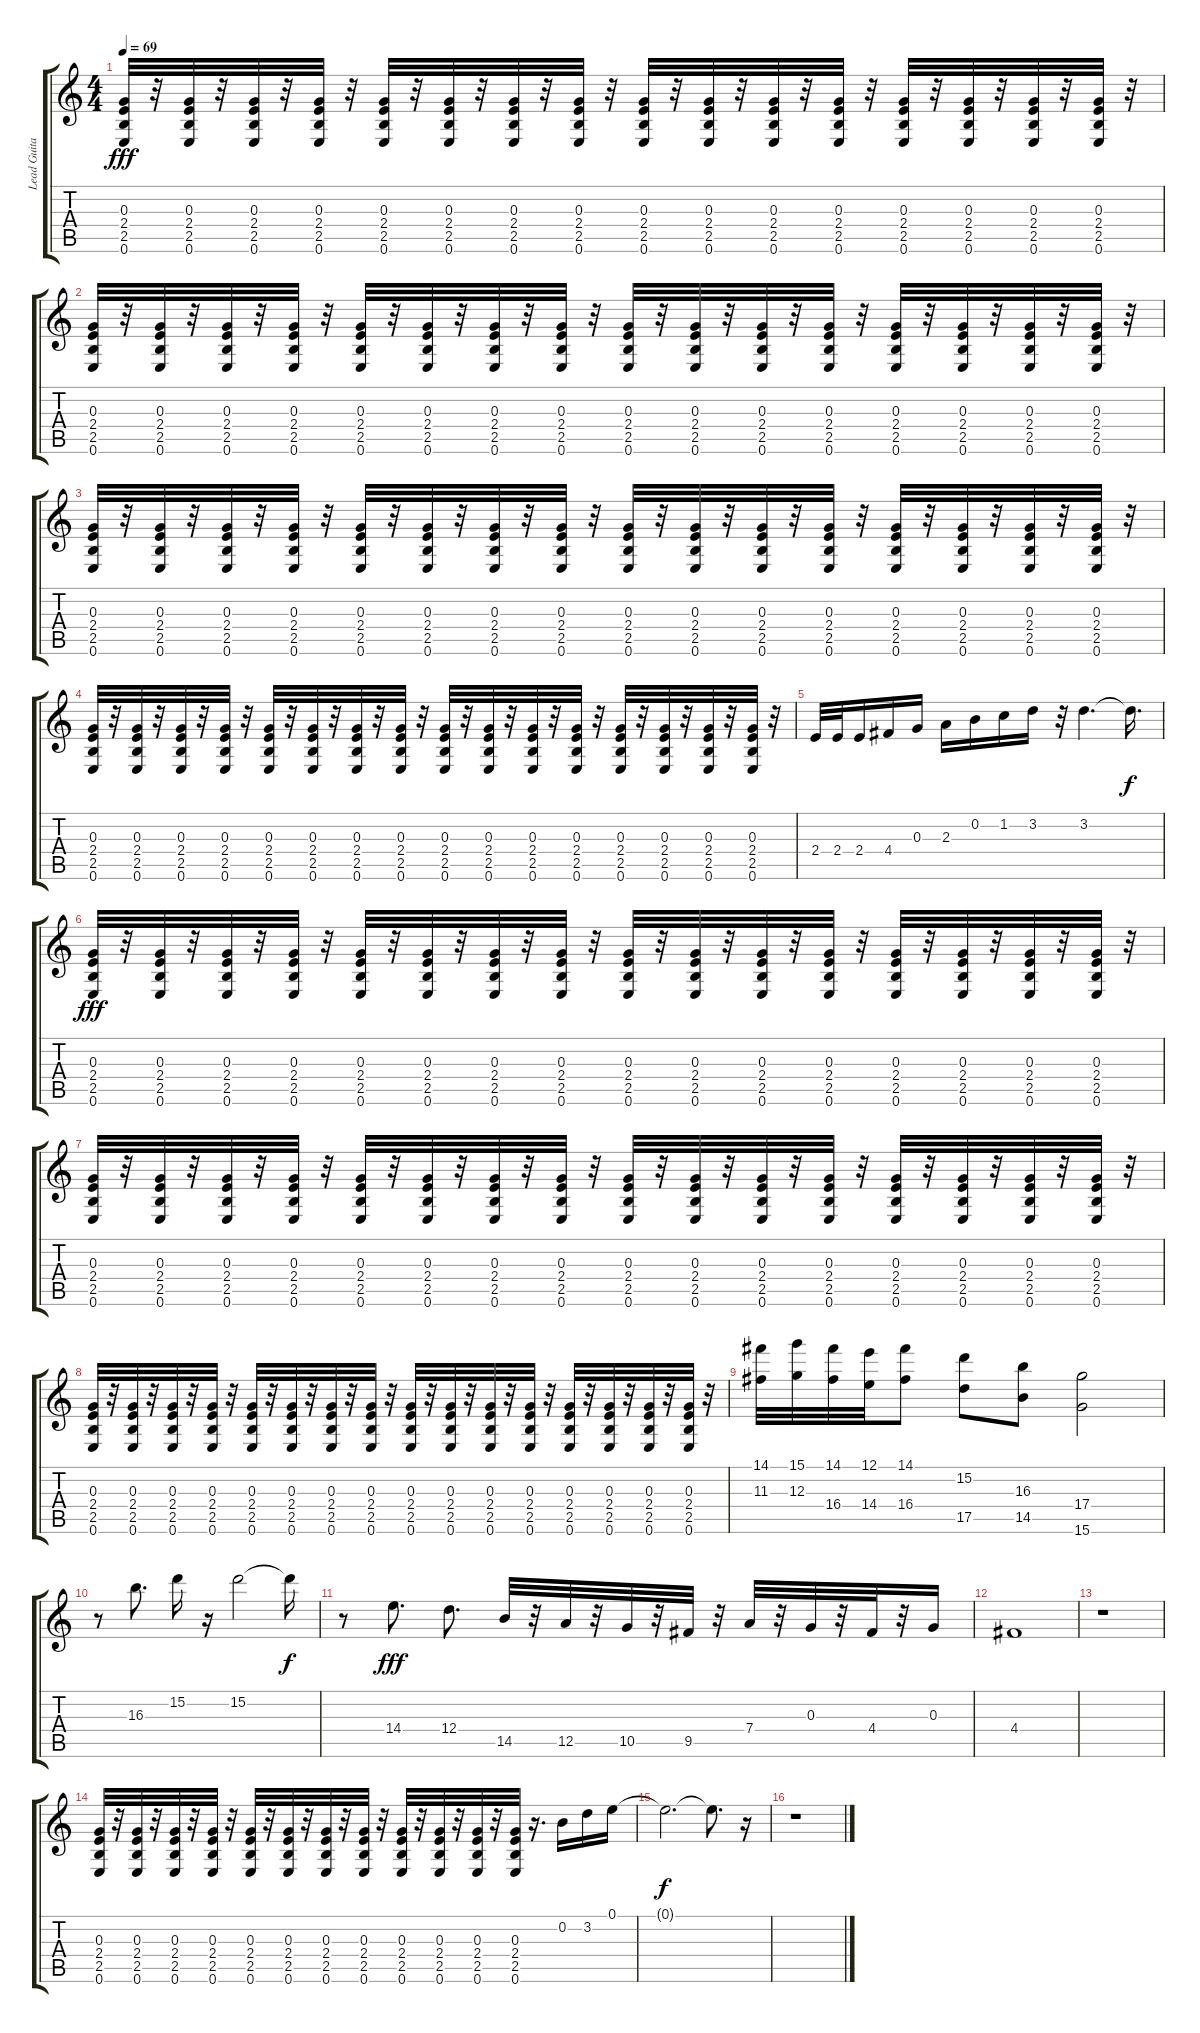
\track ("Lead Guitar" "Lead Guita") {instrument distortionguitar}
\staff {score tabs}
\tuning (E4 B3 G3 D3 A2 E2) {hide}
\ts (4 4)
\tempo 69
\clef g2
\ks c
(0.3 2.4 2.5 0.6).32{dy fff} r.32 (0.3 2.4 2.5 0.6).32 r.32 (0.3 2.4 2.5 0.6).32 r.32 (0.3 2.4 2.5 0.6).32 r.32 (0.3 2.4 2.5 0.6).32 r.32 (0.3 2.4 2.5 0.6).32 r.32 (0.3 2.4 2.5 0.6).32 r.32 (0.3 2.4 2.5 0.6).32 r.32 (0.3 2.4 2.5 0.6).32 r.32 (0.3 2.4 2.5 0.6).32 r.32 (0.3 2.4 2.5 0.6).32 r.32 (0.3 2.4 2.5 0.6).32 r.32 (0.3 2.4 2.5 0.6).32 r.32 (0.3 2.4 2.5 0.6).32 r.32 (0.3 2.4 2.5 0.6).32 r.32 (0.3 2.4 2.5 0.6).32 r.32 |
(0.3 2.4 2.5 0.6).32 r.32 (0.3 2.4 2.5 0.6).32 r.32 (0.3 2.4 2.5 0.6).32 r.32 (0.3 2.4 2.5 0.6).32 r.32 (0.3 2.4 2.5 0.6).32 r.32 (0.3 2.4 2.5 0.6).32 r.32 (0.3 2.4 2.5 0.6).32 r.32 (0.3 2.4 2.5 0.6).32 r.32 (0.3 2.4 2.5 0.6).32 r.32 (0.3 2.4 2.5 0.6).32 r.32 (0.3 2.4 2.5 0.6).32 r.32 (0.3 2.4 2.5 0.6).32 r.32 (0.3 2.4 2.5 0.6).32 r.32 (0.3 2.4 2.5 0.6).32 r.32 (0.3 2.4 2.5 0.6).32 r.32 (0.3 2.4 2.5 0.6).32 r.32 |
(0.3 2.4 2.5 0.6).32 r.32 (0.3 2.4 2.5 0.6).32 r.32 (0.3 2.4 2.5 0.6).32 r.32 (0.3 2.4 2.5 0.6).32 r.32 (0.3 2.4 2.5 0.6).32 r.32 (0.3 2.4 2.5 0.6).32 r.32 (0.3 2.4 2.5 0.6).32 r.32 (0.3 2.4 2.5 0.6).32 r.32 (0.3 2.4 2.5 0.6).32 r.32 (0.3 2.4 2.5 0.6).32 r.32 (0.3 2.4 2.5 0.6).32 r.32 (0.3 2.4 2.5 0.6).32 r.32 (0.3 2.4 2.5 0.6).32 r.32 (0.3 2.4 2.5 0.6).32 r.32 (0.3 2.4 2.5 0.6).32 r.32 (0.3 2.4 2.5 0.6).32 r.32 |
(0.3 2.4 2.5 0.6).32 r.32 (0.3 2.4 2.5 0.6).32 r.32 (0.3 2.4 2.5 0.6).32 r.32 (0.3 2.4 2.5 0.6).32 r.32 (0.3 2.4 2.5 0.6).32 r.32 (0.3 2.4 2.5 0.6).32 r.32 (0.3 2.4 2.5 0.6).32 r.32 (0.3 2.4 2.5 0.6).32 r.32 (0.3 2.4 2.5 0.6).32 r.32 (0.3 2.4 2.5 0.6).32 r.32 (0.3 2.4 2.5 0.6).32 r.32 (0.3 2.4 2.5 0.6).32 r.32 (0.3 2.4 2.5 0.6).32 r.32 (0.3 2.4 2.5 0.6).32 r.32 (0.3 2.4 2.5 0.6).32 r.32 (0.3 2.4 2.5 0.6).32 r.32 |
2.4.32 2.4.32 2.4.16 4.4.16 0.3.16 2.3.16 0.2.16 1.2.16 3.2.16 r.32 3.2.4{d} 3.2{t}.16{d dy f} |
(0.3 2.4 2.5 0.6).32{dy fff} r.32 (0.3 2.4 2.5 0.6).32 r.32 (0.3 2.4 2.5 0.6).32 r.32 (0.3 2.4 2.5 0.6).32 r.32 (0.3 2.4 2.5 0.6).32 r.32 (0.3 2.4 2.5 0.6).32 r.32 (0.3 2.4 2.5 0.6).32 r.32 (0.3 2.4 2.5 0.6).32 r.32 (0.3 2.4 2.5 0.6).32 r.32 (0.3 2.4 2.5 0.6).32 r.32 (0.3 2.4 2.5 0.6).32 r.32 (0.3 2.4 2.5 0.6).32 r.32 (0.3 2.4 2.5 0.6).32 r.32 (0.3 2.4 2.5 0.6).32 r.32 (0.3 2.4 2.5 0.6).32 r.32 (0.3 2.4 2.5 0.6).32 r.32 |
(0.3 2.4 2.5 0.6).32 r.32 (0.3 2.4 2.5 0.6).32 r.32 (0.3 2.4 2.5 0.6).32 r.32 (0.3 2.4 2.5 0.6).32 r.32 (0.3 2.4 2.5 0.6).32 r.32 (0.3 2.4 2.5 0.6).32 r.32 (0.3 2.4 2.5 0.6).32 r.32 (0.3 2.4 2.5 0.6).32 r.32 (0.3 2.4 2.5 0.6).32 r.32 (0.3 2.4 2.5 0.6).32 r.32 (0.3 2.4 2.5 0.6).32 r.32 (0.3 2.4 2.5 0.6).32 r.32 (0.3 2.4 2.5 0.6).32 r.32 (0.3 2.4 2.5 0.6).32 r.32 (0.3 2.4 2.5 0.6).32 r.32 (0.3 2.4 2.5 0.6).32 r.32 |
(0.3 2.4 2.5 0.6).32 r.32 (0.3 2.4 2.5 0.6).32 r.32 (0.3 2.4 2.5 0.6).32 r.32 (0.3 2.4 2.5 0.6).32 r.32 (0.3 2.4 2.5 0.6).32 r.32 (0.3 2.4 2.5 0.6).32 r.32 (0.3 2.4 2.5 0.6).32 r.32 (0.3 2.4 2.5 0.6).32 r.32 (0.3 2.4 2.5 0.6).32 r.32 (0.3 2.4 2.5 0.6).32 r.32 (0.3 2.4 2.5 0.6).32 r.32 (0.3 2.4 2.5 0.6).32 r.32 (0.3 2.4 2.5 0.6).32 r.32 (0.3 2.4 2.5 0.6).32 r.32 (0.3 2.4 2.5 0.6).32 r.32 (0.3 2.4 2.5 0.6).32 r.32 |
(14.1 11.3).32 (15.1 12.3).32 (14.1 16.4).32 (12.1 14.4).32 (14.1 16.4).8 (15.2 17.5).8 (16.3 14.5).8 (17.4 15.6).2 |
r.8 16.3.8{d} 15.2.16 r.16 15.2.2 15.2{t}.16{dy f} |
r.8 14.4.8{d dy fff} 12.4.8{d} 14.5.32 r.32 12.5.32 r.32 10.5.32 r.32 9.5.32 r.32 7.4.32 r.32 0.3.32 r.32 4.4.32 r.32 0.3.16 |
4.4.1 |
r.1 |
(0.3 2.4 2.5 0.6).32 r.32 (0.3 2.4 2.5 0.6).32 r.32 (0.3 2.4 2.5 0.6).32 r.32 (0.3 2.4 2.5 0.6).32 r.32 (0.3 2.4 2.5 0.6).32 r.32 (0.3 2.4 2.5 0.6).32 r.32 (0.3 2.4 2.5 0.6).32 r.32 (0.3 2.4 2.5 0.6).32 r.32 (0.3 2.4 2.5 0.6).32 r.32 (0.3 2.4 2.5 0.6).32 r.32 (0.3 2.4 2.5 0.6).32 r.32 (0.3 2.4 2.5 0.6).32 r.16{d} 0.2.16 3.2.16 0.1.16 |
0.1{t}.2{d dy f} 0.1{t}.8{d} r.16 |
r.1
